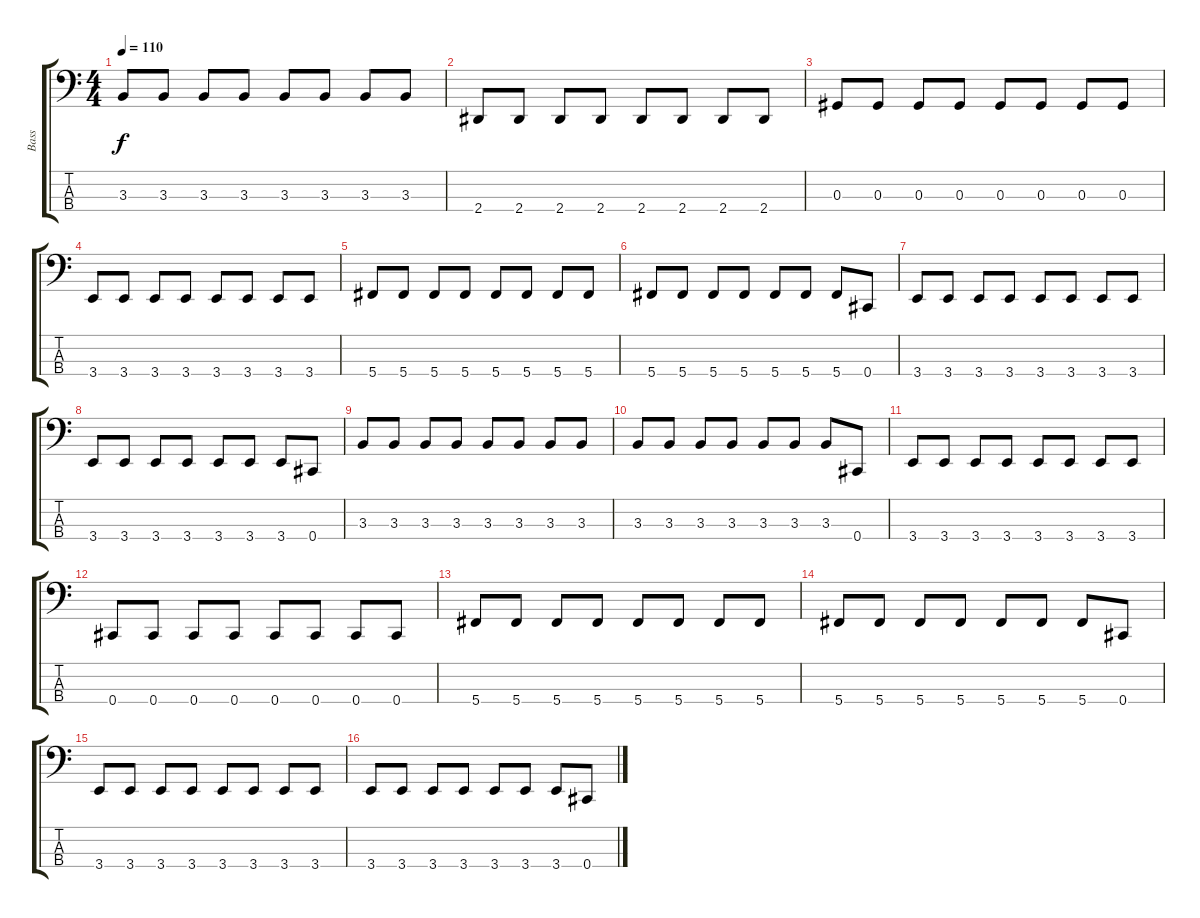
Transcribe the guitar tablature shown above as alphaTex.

\track ("Bass" "Bass") {instrument electricbasspick}
\staff {score tabs}
\tuning (Gb2 Db2 Ab1 Db1) {hide}
\ts (4 4)
\tempo 110
\clef f4
\ks c
3.3.8{dy f} 3.3.8 3.3.8 3.3.8 3.3.8 3.3.8 3.3.8 3.3.8 |
2.4.8 2.4.8 2.4.8 2.4.8 2.4.8 2.4.8 2.4.8 2.4.8 |
0.3.8 0.3.8 0.3.8 0.3.8 0.3.8 0.3.8 0.3.8 0.3.8 |
3.4.8 3.4.8 3.4.8 3.4.8 3.4.8 3.4.8 3.4.8 3.4.8 |
5.4.8 5.4.8 5.4.8 5.4.8 5.4.8 5.4.8 5.4.8 5.4.8 |
5.4.8 5.4.8 5.4.8 5.4.8 5.4.8 5.4.8 5.4.8 0.4.8 |
3.4.8 3.4.8 3.4.8 3.4.8 3.4.8 3.4.8 3.4.8 3.4.8 |
3.4.8 3.4.8 3.4.8 3.4.8 3.4.8 3.4.8 3.4.8 0.4.8 |
3.3.8 3.3.8 3.3.8 3.3.8 3.3.8 3.3.8 3.3.8 3.3.8 |
3.3.8 3.3.8 3.3.8 3.3.8 3.3.8 3.3.8 3.3.8 0.4.8 |
3.4.8 3.4.8 3.4.8 3.4.8 3.4.8 3.4.8 3.4.8 3.4.8 |
0.4.8 0.4.8 0.4.8 0.4.8 0.4.8 0.4.8 0.4.8 0.4.8 |
5.4.8 5.4.8 5.4.8 5.4.8 5.4.8 5.4.8 5.4.8 5.4.8 |
5.4.8 5.4.8 5.4.8 5.4.8 5.4.8 5.4.8 5.4.8 0.4.8 |
3.4.8 3.4.8 3.4.8 3.4.8 3.4.8 3.4.8 3.4.8 3.4.8 |
3.4.8 3.4.8 3.4.8 3.4.8 3.4.8 3.4.8 3.4.8 0.4.8
